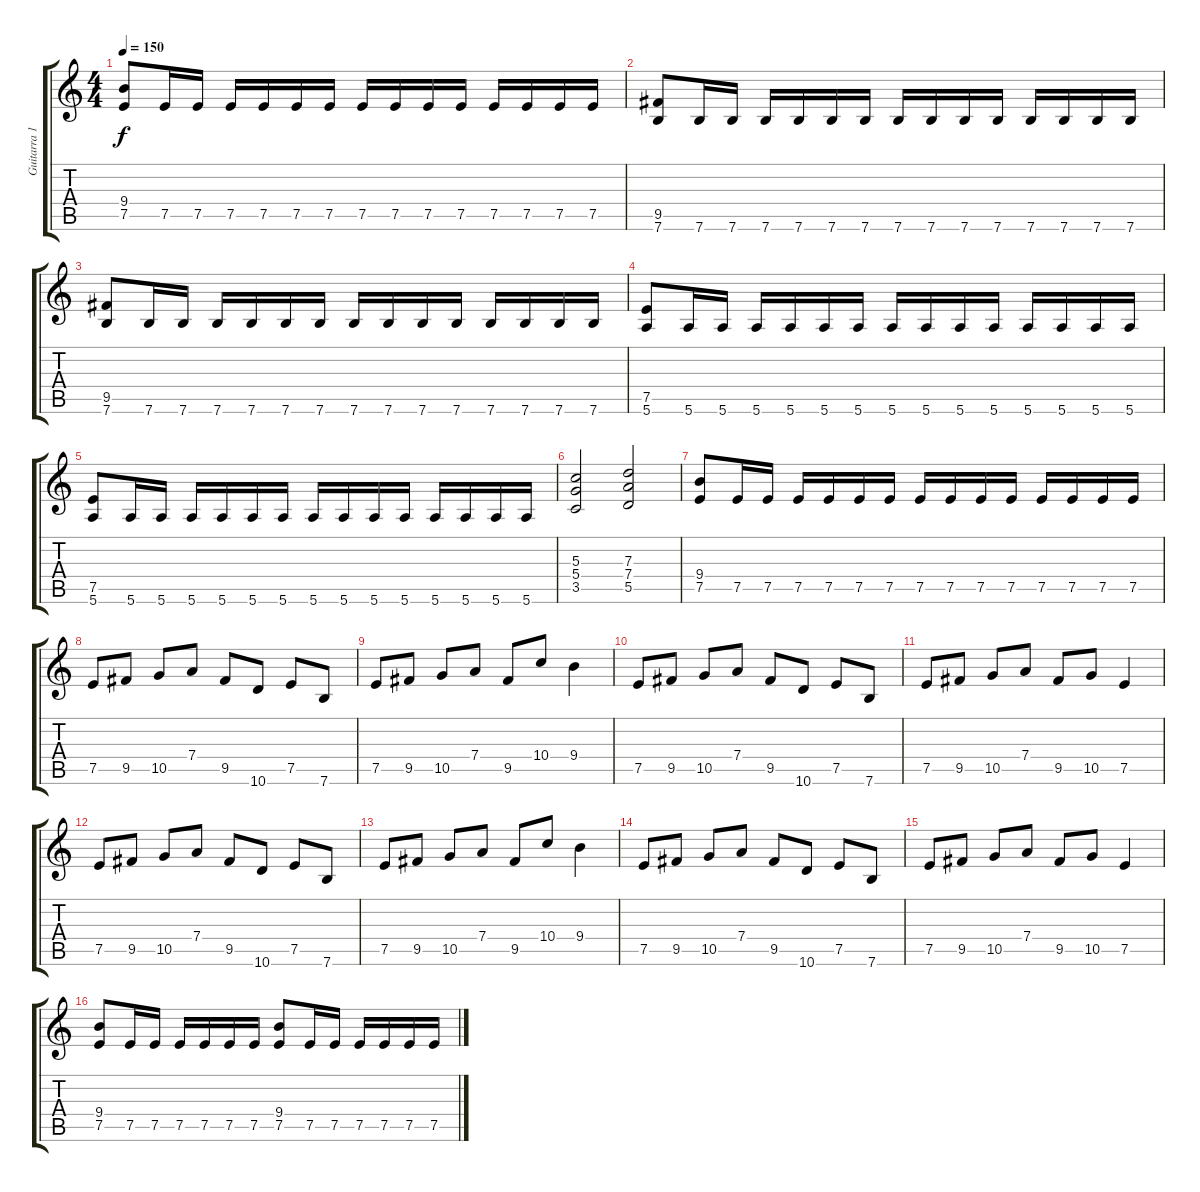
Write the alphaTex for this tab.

\track ("Guitarra 1" "Guitarra 1") {instrument overdrivenguitar}
\staff {score tabs}
\tuning (E4 B3 G3 D3 A2 E2) {hide}
\ts (4 4)
\tempo 150
\clef g2
\ks c
(9.4 7.5).8{dy f} 7.5.16 7.5.16 7.5.16 7.5.16 7.5.16 7.5.16 7.5.16 7.5.16 7.5.16 7.5.16 7.5.16 7.5.16 7.5.16 7.5.16 |
(9.5 7.6).8 7.6.16 7.6.16 7.6.16 7.6.16 7.6.16 7.6.16 7.6.16 7.6.16 7.6.16 7.6.16 7.6.16 7.6.16 7.6.16 7.6.16 |
(9.5 7.6).8 7.6.16 7.6.16 7.6.16 7.6.16 7.6.16 7.6.16 7.6.16 7.6.16 7.6.16 7.6.16 7.6.16 7.6.16 7.6.16 7.6.16 |
(7.5 5.6).8 5.6.16 5.6.16 5.6.16 5.6.16 5.6.16 5.6.16 5.6.16 5.6.16 5.6.16 5.6.16 5.6.16 5.6.16 5.6.16 5.6.16 |
(7.5 5.6).8 5.6.16 5.6.16 5.6.16 5.6.16 5.6.16 5.6.16 5.6.16 5.6.16 5.6.16 5.6.16 5.6.16 5.6.16 5.6.16 5.6.16 |
(5.3 5.4 3.5).2 (7.3 7.4 5.5).2 |
(9.4 7.5).8 7.5.16 7.5.16 7.5.16 7.5.16 7.5.16 7.5.16 7.5.16 7.5.16 7.5.16 7.5.16 7.5.16 7.5.16 7.5.16 7.5.16 |
7.5.8 9.5.8 10.5.8 7.4.8 9.5.8 10.6.8 7.5.8 7.6.8 |
7.5.8 9.5.8 10.5.8 7.4.8 9.5.8 10.4.8 9.4.4 |
7.5.8 9.5.8 10.5.8 7.4.8 9.5.8 10.6.8 7.5.8 7.6.8 |
7.5.8 9.5.8 10.5.8 7.4.8 9.5.8 10.5.8 7.5.4 |
7.5.8 9.5.8 10.5.8 7.4.8 9.5.8 10.6.8 7.5.8 7.6.8 |
7.5.8 9.5.8 10.5.8 7.4.8 9.5.8 10.4.8 9.4.4 |
7.5.8 9.5.8 10.5.8 7.4.8 9.5.8 10.6.8 7.5.8 7.6.8 |
7.5.8 9.5.8 10.5.8 7.4.8 9.5.8 10.5.8 7.5.4 |
(9.4 7.5).8 7.5.16 7.5.16 7.5.16 7.5.16 7.5.16 7.5.16 (9.4 7.5).8 7.5.16 7.5.16 7.5.16 7.5.16 7.5.16 7.5.16
